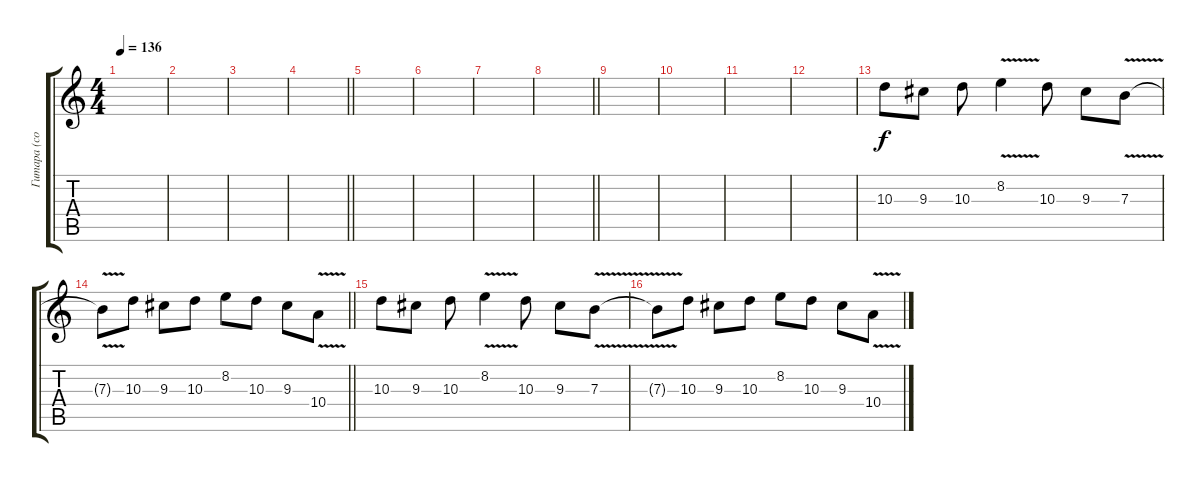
\track ("Гитара (соло 1)" "Гитара (со") {instrument overdrivenguitar}
\staff {score tabs}
\tuning (Db4 Ab3 E3 B2 Gb2 B1) {hide}
\ts (4 4)
\tempo 136
\clef g2
\ks c
|
|
|
\barLineRight lightlight
|
|
|
|
\barLineRight lightlight
|
|
|
|
|
10.3.8 9.3.8 10.3.8 8.2{v}.4 10.3.8 9.3.8 7.3{v}.8 |
\barLineRight lightlight
7.3{t}.8 10.3.8 9.3.8 10.3.8 8.2.8 10.3.8 9.3.8 10.4{v}.8 |
10.3.8 9.3.8 10.3.8 8.2{v}.4 10.3.8 9.3.8 7.3{v}.8 |
7.3{t}.8 10.3.8 9.3.8 10.3.8 8.2.8 10.3.8 9.3.8 10.4{v}.8
